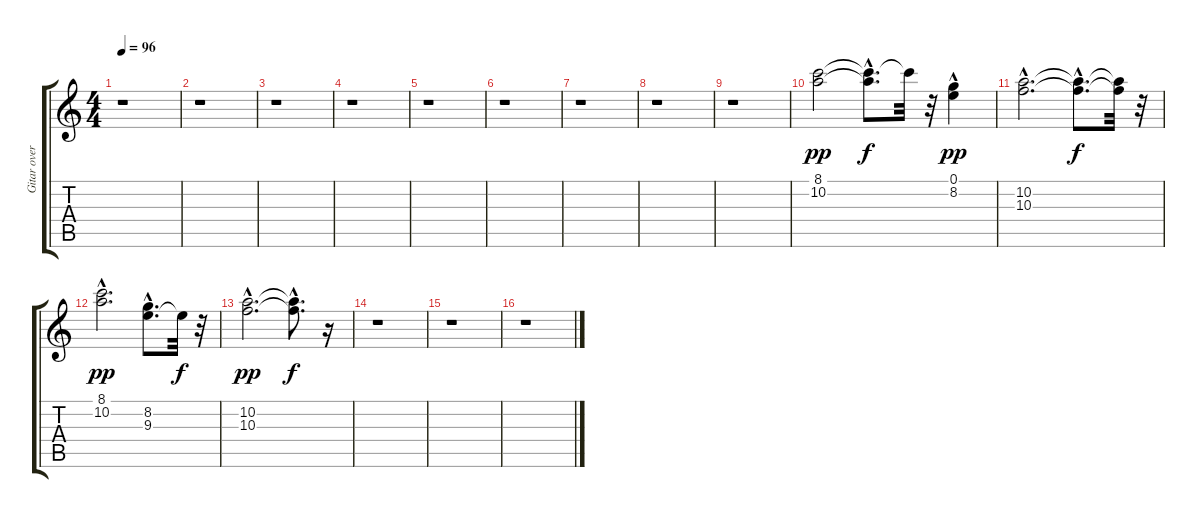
\track ("Gitar overdrive" "Gitar over") {instrument overdrivenguitar}
\staff {score tabs}
\tuning (E4 B3 G3 D3 A2 E2) {hide}
\ts (4 4)
\tempo 96
\clef g2
\ks c
r.1{dy pp} |
r.1 |
r.1 |
r.1 |
r.1 |
r.1 |
r.1 |
r.1 |
r.1 |
(8.1 10.2).2 (8.1{hac t} 10.2{hac t}).8{d dy f} 8.1{t}.32 r.32 (0.1 8.2{hac}).4{dy pp} |
(10.2{hac} 10.3{hac}).2{d} (10.2{hac t} 10.3{hac t}).8{d dy f} (10.2{t} 10.3{t}).32 r.32 |
(8.1{hac} 10.2{hac}).2{d dy pp} (8.2{hac} 9.3{hac}).8{d} 9.3{t}.32{dy f} r.32 |
(10.2{hac} 10.3{hac}).2{d dy pp} (10.2{t} 10.3{hac t}).8{d dy f} r.16 |
r.1 |
r.1 |
r.1
